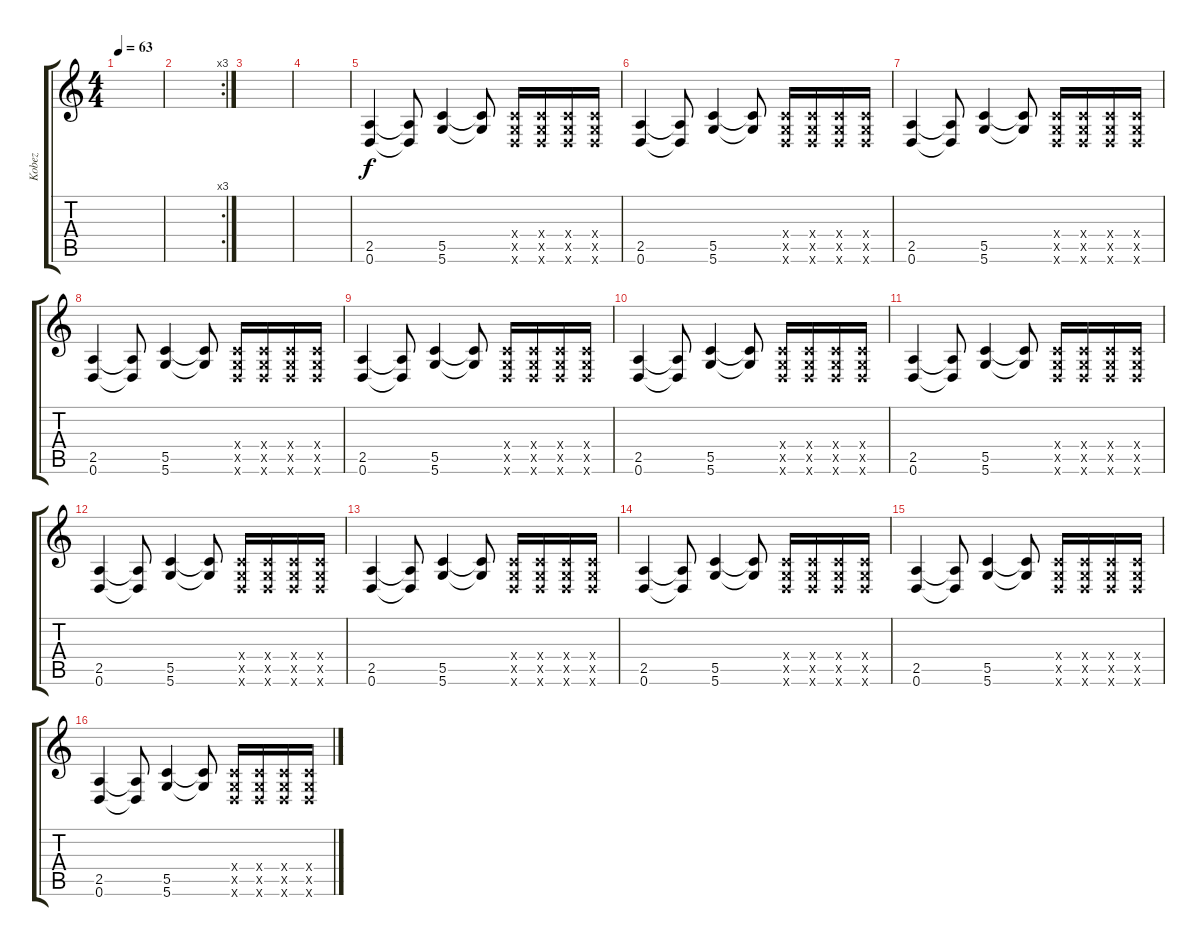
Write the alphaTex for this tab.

\track ("Kobez" "Kobez") {instrument distortionguitar}
\staff {score tabs}
\tuning (D4 A3 F3 C3 G2 D2) {hide}
\ts (4 4)
\tempo 63
\clef g2
\ks c
|
\rc 3
|
|
|
(2.5 0.6).4 (2.5{t} 0.6{t}).8 (5.5 5.6).4 (5.5{t} 5.6{t}).8 (0.4{x} 0.5{x} 0.6{x}).16 (0.4{x} 0.5{x} 0.6{x}).16 (0.4{x} 0.5{x} 0.6{x}).16 (0.4{x} 0.5{x} 0.6{x}).16 |
(2.5 0.6).4 (2.5{t} 0.6{t}).8 (5.5 5.6).4 (5.5{t} 5.6{t}).8 (0.4{x} 0.5{x} 0.6{x}).16 (0.4{x} 0.5{x} 0.6{x}).16 (0.4{x} 0.5{x} 0.6{x}).16 (0.4{x} 0.5{x} 0.6{x}).16 |
(2.5 0.6).4 (2.5{t} 0.6{t}).8 (5.5 5.6).4 (5.5{t} 5.6{t}).8 (0.4{x} 0.5{x} 0.6{x}).16 (0.4{x} 0.5{x} 0.6{x}).16 (0.4{x} 0.5{x} 0.6{x}).16 (0.4{x} 0.5{x} 0.6{x}).16 |
(2.5 0.6).4 (2.5{t} 0.6{t}).8 (5.5 5.6).4 (5.5{t} 5.6{t}).8 (0.4{x} 0.5{x} 0.6{x}).16 (0.4{x} 0.5{x} 0.6{x}).16 (0.4{x} 0.5{x} 0.6{x}).16 (0.4{x} 0.5{x} 0.6{x}).16 |
(2.5 0.6).4 (2.5{t} 0.6{t}).8 (5.5 5.6).4 (5.5{t} 5.6{t}).8 (0.4{x} 0.5{x} 0.6{x}).16 (0.4{x} 0.5{x} 0.6{x}).16 (0.4{x} 0.5{x} 0.6{x}).16 (0.4{x} 0.5{x} 0.6{x}).16 |
(2.5 0.6).4 (2.5{t} 0.6{t}).8 (5.5 5.6).4 (5.5{t} 5.6{t}).8 (0.4{x} 0.5{x} 0.6{x}).16 (0.4{x} 0.5{x} 0.6{x}).16 (0.4{x} 0.5{x} 0.6{x}).16 (0.4{x} 0.5{x} 0.6{x}).16 |
(2.5 0.6).4 (2.5{t} 0.6{t}).8 (5.5 5.6).4 (5.5{t} 5.6{t}).8 (0.4{x} 0.5{x} 0.6{x}).16 (0.4{x} 0.5{x} 0.6{x}).16 (0.4{x} 0.5{x} 0.6{x}).16 (0.4{x} 0.5{x} 0.6{x}).16 |
(2.5 0.6).4 (2.5{t} 0.6{t}).8 (5.5 5.6).4 (5.5{t} 5.6{t}).8 (0.4{x} 0.5{x} 0.6{x}).16 (0.4{x} 0.5{x} 0.6{x}).16 (0.4{x} 0.5{x} 0.6{x}).16 (0.4{x} 0.5{x} 0.6{x}).16 |
(2.5 0.6).4 (2.5{t} 0.6{t}).8 (5.5 5.6).4 (5.5{t} 5.6{t}).8 (0.4{x} 0.5{x} 0.6{x}).16 (0.4{x} 0.5{x} 0.6{x}).16 (0.4{x} 0.5{x} 0.6{x}).16 (0.4{x} 0.5{x} 0.6{x}).16 |
(2.5 0.6).4 (2.5{t} 0.6{t}).8 (5.5 5.6).4 (5.5{t} 5.6{t}).8 (0.4{x} 0.5{x} 0.6{x}).16 (0.4{x} 0.5{x} 0.6{x}).16 (0.4{x} 0.5{x} 0.6{x}).16 (0.4{x} 0.5{x} 0.6{x}).16 |
(2.5 0.6).4 (2.5{t} 0.6{t}).8 (5.5 5.6).4 (5.5{t} 5.6{t}).8 (0.4{x} 0.5{x} 0.6{x}).16 (0.4{x} 0.5{x} 0.6{x}).16 (0.4{x} 0.5{x} 0.6{x}).16 (0.4{x} 0.5{x} 0.6{x}).16 |
(2.5 0.6).4{volume 0 instrument distortionguitar} (2.5{t} 0.6{t}).8 (5.5 5.6).4 (5.5{t} 5.6{t}).8 (0.4{x} 0.5{x} 0.6{x}).16 (0.4{x} 0.5{x} 0.6{x}).16 (0.4{x} 0.5{x} 0.6{x}).16 (0.4{x} 0.5{x} 0.6{x}).16
